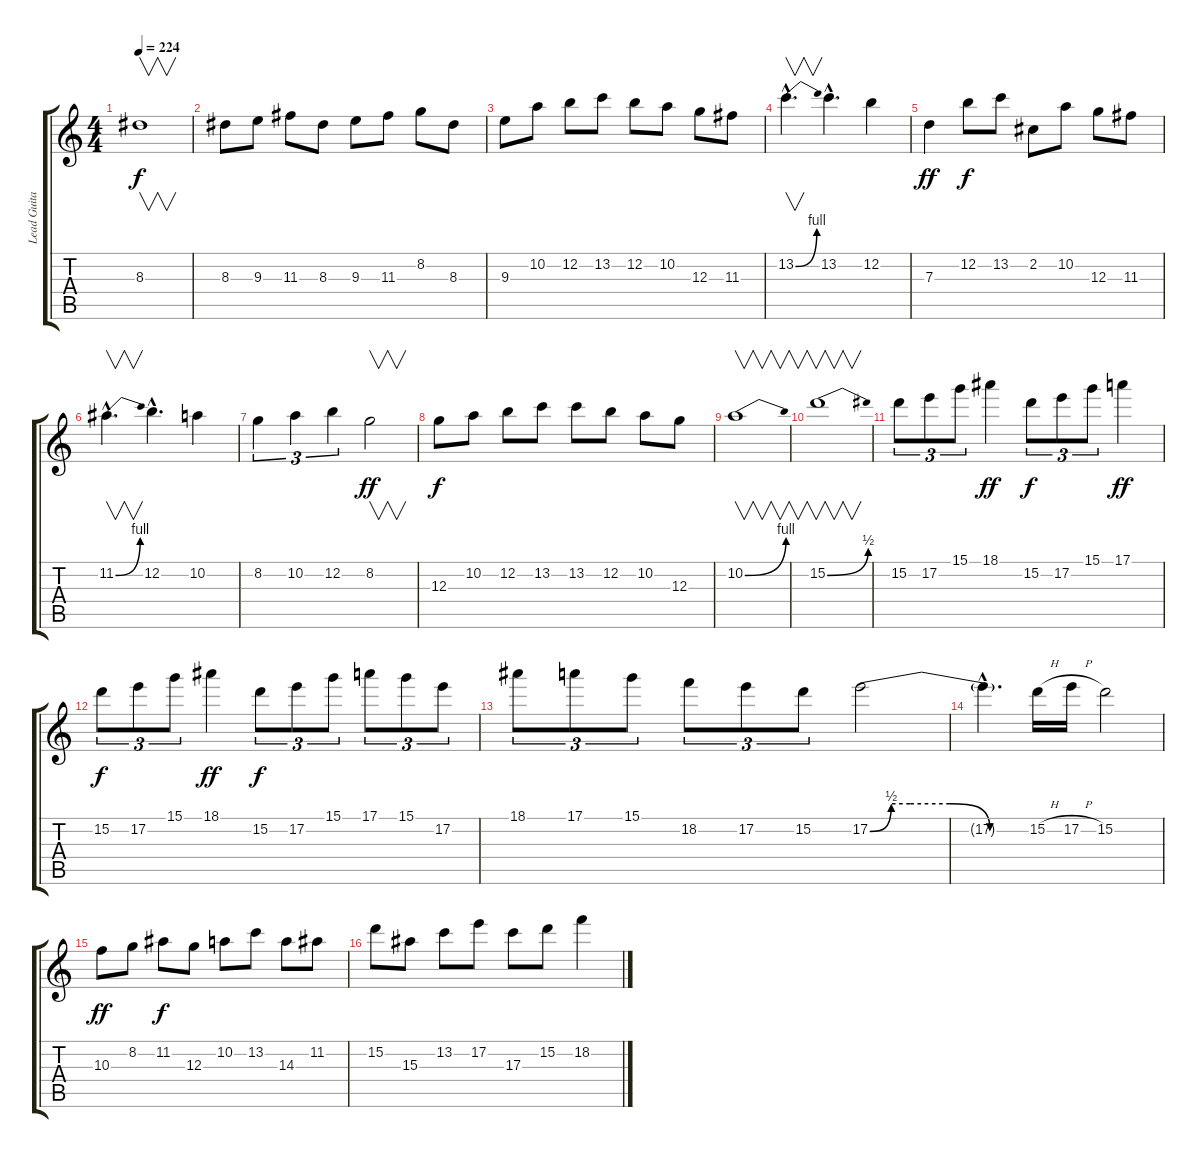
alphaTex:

\track ("Lead Guitar I" "Lead Guita") {instrument overdrivenguitar}
\staff {score tabs}
\tuning (E4 B3 G3 D3 A2 E2) {hide}
\ts (4 4)
\tempo 224
\clef g2
\ks c
8.3.1{v dy f} |
8.3.8 9.3.8 11.3.8 8.3.8 9.3.8 11.3.8 8.2.8 8.3.8 |
9.3.8 10.2.8 12.2.8 13.2.8 12.2.8 10.2.8 12.3.8 11.3.8 |
13.2{be (bend 0 0 60 4) hac}.4{v d} 13.2{hac}.4{d} 12.2.4 |
7.3.4{dy ff} 12.2.8{dy f} 13.2.8 2.2.8 10.2.8 12.3.8 11.3.8 |
11.2{be (bend 0 0 60 4) hac}.4{v d} 12.2{hac}.4{d} 10.2.4 |
8.2.4{tu (3 2)} 10.2.4{tu (3 2)} 12.2.4{tu (3 2)} 8.2.2{v dy ff} |
12.3.8{dy f} 10.2.8 12.2.8 13.2.8 13.2.8 12.2.8 10.2.8 12.3.8 |
10.2{be (bend 0 0 60 4)}.1{v} |
15.2{be (bend 0 0 60 2)}.1{v} |
15.2.8{tu (3 2)} 17.2.8{tu (3 2)} 15.1.8{tu (3 2)} 18.1.4{dy ff} 15.2.8{tu (3 2) dy f} 17.2.8{tu (3 2)} 15.1.8{tu (3 2)} 17.1.4{dy ff} |
15.2.8{tu (3 2) dy f} 17.2.8{tu (3 2)} 15.1.8{tu (3 2)} 18.1.4{dy ff} 15.2.8{tu (3 2) dy f} 17.2.8{tu (3 2)} 15.1.8{tu (3 2)} 17.1.8{tu (3 2)} 15.1.8{tu (3 2)} 17.2.8{tu (3 2)} |
18.1.8{tu (3 2)} 17.1.8{tu (3 2)} 15.1.8{tu (3 2)} 18.2.8{tu (3 2)} 17.2.8{tu (3 2)} 15.2.8{tu (3 2)} 17.2{be (custom 0 0 8 2 15 2 30 2 45 0 60 0)}.2 |
17.2{hac t}.4{d} 15.2{h}.16 17.2{h}.16 15.2.2 |
10.3.8{dy ff} 8.2.8 11.2.8{dy f} 12.3.8 10.2.8 13.2.8 14.3.8 11.2.8 |
15.2.8 15.3.8 13.2.8 17.2.8 17.3.8 15.2.8 18.2.4
